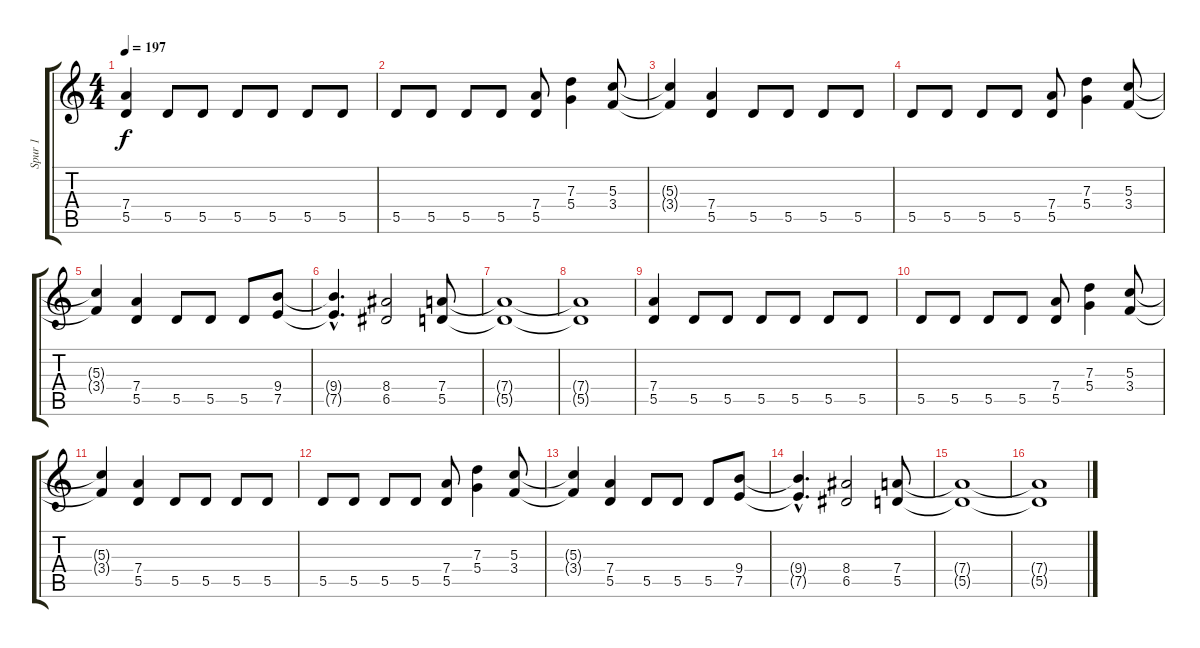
\track ("Spur 1" "Spur 1") {instrument distortionguitar}
\staff {score tabs}
\tuning (E4 B3 G3 D3 A2 E2) {hide}
\ts (4 4)
\tempo 197
\clef g2
\ks c
(7.4 5.5).4{dy f} 5.5.8 5.5.8 5.5.8 5.5.8 5.5.8 5.5.8 |
5.5.8 5.5.8 5.5.8 5.5.8 (7.4 5.5).8 (7.3 5.4).4 (5.3 3.4).8 |
(5.3{t} 3.4{t}).4 (7.4 5.5).4 5.5.8 5.5.8 5.5.8 5.5.8 |
5.5.8 5.5.8 5.5.8 5.5.8 (7.4 5.5).8 (7.3 5.4).4 (5.3 3.4).8 |
(5.3{t} 3.4{t}).4 (7.4 5.5).4 5.5.8 5.5.8 5.5.8 (9.4 7.5).8 |
(9.4{hac t} 7.5{hac t}).4{d} (8.4 6.5).2 (7.4 5.5).8 |
(7.4{t} 5.5{t}).1 |
(7.4{t} 5.5{t}).1 |
(7.4 5.5).4 5.5.8 5.5.8 5.5.8 5.5.8 5.5.8 5.5.8 |
5.5.8 5.5.8 5.5.8 5.5.8 (7.4 5.5).8 (7.3 5.4).4 (5.3 3.4).8 |
(5.3{t} 3.4{t}).4 (7.4 5.5).4 5.5.8 5.5.8 5.5.8 5.5.8 |
5.5.8 5.5.8 5.5.8 5.5.8 (7.4 5.5).8 (7.3 5.4).4 (5.3 3.4).8 |
(5.3{t} 3.4{t}).4 (7.4 5.5).4 5.5.8 5.5.8 5.5.8 (9.4 7.5).8 |
(9.4{hac t} 7.5{hac t}).4{d} (8.4 6.5).2 (7.4 5.5).8 |
(7.4{t} 5.5{t}).1 |
(7.4{t} 5.5{t}).1
